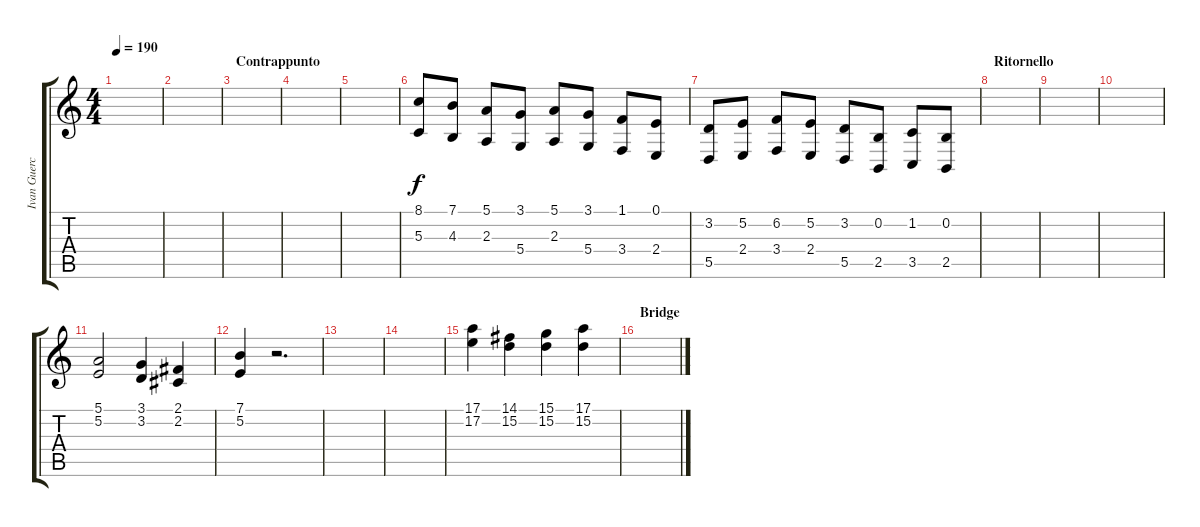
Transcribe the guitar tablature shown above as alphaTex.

\track ("Ivan Guercio Troio" "Ivan Guerc") {instrument brasssection}
\staff {score tabs}
\tuning (E4 B3 G3 D3 A2 E2) {hide}
\ts (4 4)
\tempo 190
\clef g2
\ks c
|
|
\section ("" "Contrappunto")
|
|
|
(8.1 5.3).8 (7.1 4.3).8 (5.1 2.3).8 (3.1 5.4).8 (5.1 2.3).8 (3.1 5.4).8 (1.1 3.4).8 (0.1 2.4).8 |
(3.2 5.5).8 (5.2 2.4).8 (6.2 3.4).8 (5.2 2.4).8 (3.2 5.5).8 (0.2 2.5).8 (1.2 3.5).8 (0.2 2.5).8 |
\section ("" "Ritornello")
|
|
|
(5.1 5.2).2 (3.1 3.2).4 (2.1 2.2).4 |
(7.1 5.2).4 r.2{d} |
|
|
(17.1 17.2).4 (14.1 15.2).4 (15.1 15.2).4 (17.1 15.2).4 |
\section ("" "Bridge")
